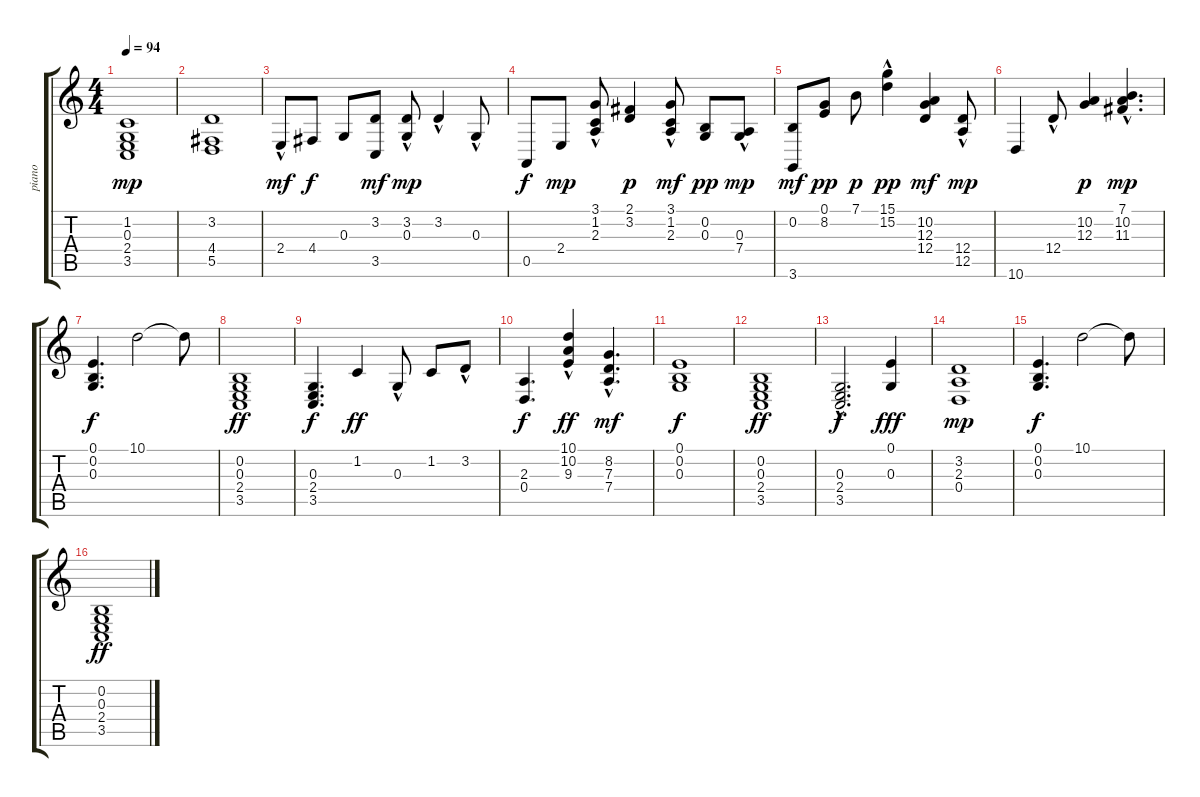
\track ("piano" "piano") {instrument acousticgrandpiano}
\staff {score tabs}
\tuning (E4 B3 G3 D3 A2 E2) {hide}
\ts (4 4)
\tempo 94
\clef g2
\ks c
(1.2 0.3 2.4 3.5).1{dy mp} |
(3.2 4.4 5.5).1 |
2.4{hac}.8{dy mf volume 12} 4.4.8{dy f} 0.3.8 (3.2 3.5).8{dy mf} (3.2 0.3{hac}).8{dy mp} 3.2{hac}.4 0.3{hac}.8 |
0.5.8{dy f} 2.4.8{dy mp} (3.1{hac} 1.2{hac} 2.3{hac}).8 (2.1 3.2).4{dy p} (3.1{hac} 1.2{hac} 2.3).8{dy mf} (0.2 0.3).8{dy pp} (0.3 7.4{hac}).8{dy mp} |
(0.2 3.6).8{dy mf} (0.1 8.2).8{dy pp} 7.1.8{dy p} (15.1{hac} 15.2{hac}).4{dy pp} (10.2 12.3 12.4).4{dy mf} (12.4{hac} 12.5).8{dy mp} |
10.6.4 12.4{hac}.8 (10.2 12.3).4{dy p} (7.1{hac} 10.2{hac} 11.3{hac}).4{d dy mp} |
(0.1 0.2 0.3).4{d dy f volume 3} 10.1.2 10.1{t}.8 |
(0.2 0.3 2.4 3.5).1{dy ff} |
(0.3 2.4 3.5).4{d dy f} 1.2.4{dy ff} 0.3{hac}.8 1.2.8 3.2{hac}.8 |
(2.3 0.4).4{d dy f} (10.1{hac} 10.2{hac} 9.3{hac}).4{dy ff} (8.2{hac} 7.3{hac} 7.4{hac}).4{d dy mf} |
(0.1 0.2 0.3).1{dy f} |
(0.2 0.3 2.4 3.5).1{dy ff} |
(0.3{hac} 2.4 3.5).2{d dy f} (0.1 0.3).4{dy fff} |
(3.2 2.3 0.4).1{dy mp} |
(0.1 0.2 0.3).4{d dy f volume 3} 10.1.2 10.1{t}.8 |
(0.2 0.3 2.4 3.5).1{dy ff}
